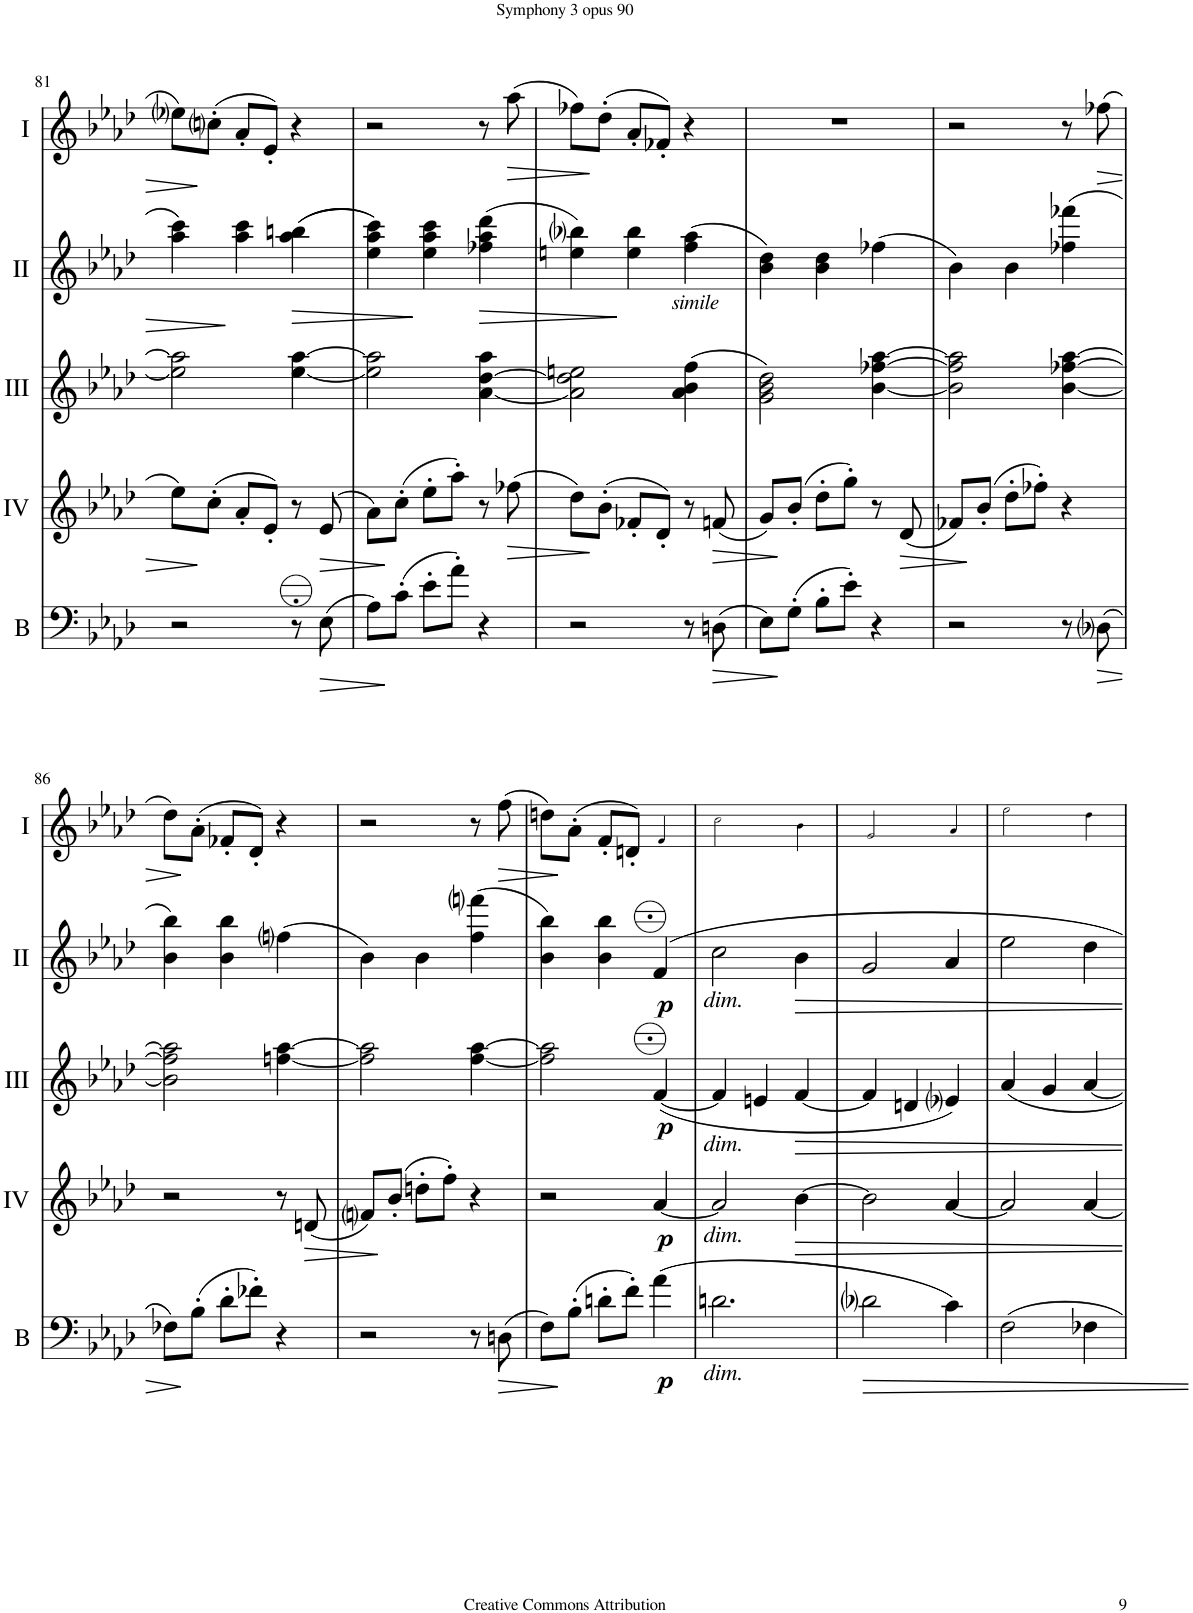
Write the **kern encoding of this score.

**kern	**dynam	**kern	**dynam	**kern	**dynam	**kern	**dynam	**kern	**dynam
*part5	*part5	*part4	*part4	*part3	*part3	*part2	*part2	*part1	*part1
*staff5	*staff5	*staff4	*staff4	*staff3	*staff3	*staff2	*staff2	*staff1	*staff1
*I"Bass	*	*I"Acc. 4	*	*I"Acc. 3	*	*I"Acc. 2	*	*I"Acc. 1	*
*I'B	*	*	*	*	*	*	*	*	*
!!LO:PB:g=z
*clefF4	*	*clefG2	*	*clefG2	*	*clefG2	*	*clefG2	*
*Trd7c12	*	*Trd7c12	*	*Trd7c12	*	*	*	*	*
*k[b-e-a-d-]	*	*k[b-e-a-d-]	*	*k[b-e-a-d-]	*	*k[b-e-a-d-]	*	*k[b-e-a-d-]	*
*M3/4	*	*M3/4	*	*M3/4	*	*M3/4	*	*M3/4	*
=81	=81	=81	=81	=81	=81	=81	=81	=81	=81
2r	.	8ee-\L	.	2ee-\] 2aa-\]	.	4aa-\ 4ccc\	.	8ee-i\L	.
.	.	(8cc'\J	.	.	.	.	.	(8ccni'\J	.
.	.	8a-'/L	.	.	.	4aa-\ 4ccc\	.	8a-'/L	.
.	.	8e-'/J)	.	.	.	.	.	8e-'/J)	.
!	!	!	!	!	!	!	!LO:HP:b	!	!
8r	.	8r	.	[4ee-\ [4aa-\	.	((4aa-\ 4bbn\	>	4r	.
!	!LO:HP:b	!	!LO:HP:b	!	!	!	!	!	!
(8E-\	>	(8e-/	>	.	.	.	.	.	.
=82	=82	=82	=82	=82	=82	=82	=82	=82	=82
8A-\L)	.	8a-\L)	.	2ee-\] 2aa-\]	.	4ee-\ 4aa-\ 4ccc\))	.	2r	.
(8c'\J	]	(8cc'\J	]	.	.	.	.	.	.
8e-'\L	.	8ee-'\L	.	.	.	4ee-\ 4aa-\ 4ccc\	]	.	.
8a-'\J)	.	8aa-'\J)	.	.	.	.	.	.	.
!	!	!	!	!	!	!	!LO:HP:b	!	!
4r	.	8r	.	[4a-\ [4dd-\ 4aa-\	.	(4ff-X\ 4aa-\ 4ddd-\	>	8r	.
!	!	!	!LO:HP:b	!	!	!	!	!	!LO:HP:b
.	.	(8ff-X\	>	.	.	.	.	(8aa-\	>
=83	=83	=83	=83	=83	=83	=83	=83	=83	=83
2r	.	8dd-\L)	.	2a-\] 2dd-\] 2een\	.	4een\ 4bb-i\)	.	8ff-X\L)	.
.	.	(8b-'\J	]	.	.	.	.	(8dd-'\J	]
.	.	8f-X'/L	.	.	.	4ee\ 4bb-\	]	8a-'/L	.
.	.	8d-'/J)	.	.	.	.	.	8f-X'/J)	.
!	!	!	!	!	!	!LO:TX:b:i:t=simile	!	!	!
8r	.	8r	.	(4a-\ 4b-\ 4ff\	.	(4ff\ 4aa-\	.	4r	.
!	!LO:HP:b	!	!LO:HP:b	!	!	!	!	!	!
(8Dn\	>	(8fn/	>	.	.	.	.	.	.
=84	=84	=84	=84	=84	=84	=84	=84	=84	=84
8E-\L)	.	8g/L)	.	2g\ 2b-\ 2dd-\)	.	4b-\ 4dd-\)	.	2.r	.
(8G'\J	]	(8b-'/J	]	.	.	.	.	.	.
8B-'\L	.	8dd-'\L	.	.	.	4b-\ 4dd-\	.	.	.
8e-'\J)	.	8gg'\J)	.	.	.	.	.	.	.
4r	.	8r	.	[4b-\ [4ff-X\ [4aa-\	.	(4ff-X\	.	.	.
!	!	!	!LO:HP:b	!	!	!	!	!	!
.	.	(8d-/	>	.	.	.	.	.	.
=85	=85	=85	=85	=85	=85	=85	=85	=85	=85
2r	.	8f-X/L)	.	2b-\] 2ff-\] 2aa-\]	.	4b-\)	.	2r	.
.	.	(8b-'/J	]	.	.	.	.	.	.
.	.	8dd-'\L	.	.	.	4b-\	.	.	.
.	.	8ff-X'\J)	.	.	.	.	.	.	.
8r	.	4r	.	[4b-\ [4ff-X\ [4aa-\	.	(4ff-X\ 4fff-X\	.	8r	.
!	!LO:HP:b	!	!	!	!	!	!	!	!LO:HP:b
(8D-i\	>	.	.	.	.	.	.	(8ff-X\	>
!!LO:LB:g=z
=86	=86	=86	=86	=86	=86	=86	=86	=86	=86
8F-X\L)	.	2r	.	2b-\] 2ff-\] 2aa-\]	.	4b-\ 4bb-\)	.	8dd-\L)	.
(8B-'\J	]	.	.	.	.	.	.	(8a-'\J	]
8d-'\L	.	.	.	.	.	4b-\ 4bb-\	.	8f-X'/L	.
8f-X'\J)	.	.	.	.	.	.	.	8d-'/J)	.
4r	.	8r	.	[4ffn\ [4aa-\	.	(4ffni\	.	4r	.
!	!	!	!LO:HP:b	!	!	!	!	!	!
.	.	(8dn/	>	.	.	.	.	.	.
=87	=87	=87	=87	=87	=87	=87	=87	=87	=87
2r	.	8fni/L)	.	2ff\] 2aa-\]	.	4b-\)	.	2r	.
.	.	(8b-'/J	]	.	.	.	.	.	.
.	.	8ddn'\L	.	.	.	4b-\	.	.	.
.	.	8ff'\J)	.	.	.	.	.	.	.
8r	.	4r	.	[4ff\ [4aa-\	.	(4ff\ 4fffni\	.	8r	.
!	!LO:HP:b	!	!	!	!	!	!	!	!LO:HP:b
(8Dn\	>	.	.	.	.	.	.	(8ff\	>
=88	=88	=88	=88	=88	=88	=88	=88	=88	=88
8F\L)	.	2r	.	2ff\] 2aa-\]	.	4b-\ 4bb-\)	.	8ddn\L)	.
(8B-'\J	]	.	.	.	.	.	.	(8a-'\J	]
8dn'\L	.	.	.	.	.	4b-\ 4bb-\	.	8f'/L	.
8f'\J)	.	.	.	.	.	.	.	8dn'/J)	.
!	!LO:DY:b	!	!LO:DY:b	!	!LO:DY:b	!	!LO:DY:b	!	!
(4a-\	p	[4a-/	p	([4f/	p	4f/	p	4f!/	.
=89	=89	=89	=89	=89	=89	=89	=89	=89	=89
!	!	!	!	!	!	!LO:TX:b:i:t=dim.	!	!	!
!	!	!	!	!LO:TX:b:i:t=dim.	!	!	!	!	!
!	!	!LO:TX:b:i:t=dim.	!	!	!	!	!	!	!
!LO:TX:b:i:t=dim.	!	!	!	!	!	!	!	!	!
2.dn\	.	2a-/]	.	4f/]	.	2cc\	.	2cc!\	.
.	.	.	.	4en/	.	.	.	.	.
.	.	[4b-\	.	[4f/	.	4b-\	.	4b-!\	.
=90	=90	=90	=90	=90	=90	=90	=90	=90	=90
2d-i\	.	2b-\]	.	4f/]	.	2g/	.	2g!/	.
.	.	.	.	4dn/	.	.	.	.	.
4c\)	.	[4a-/	.	4e-i/)	.	4a-/	.	4a-!/	.
=91	=91	=91	=91	=91	=91	=91	=91	=91	=91
2F\	.	2a-/]	.	4a-/	.	2ee-\	.	2ee-!\	.
.	.	.	.	4g/	.	.	.	.	.
4F-X\	.	[4a-/	.	[4a-/	.	4dd-\	.	4dd-!\	.
=	=	=	=	=	=	=	=	=	=
*-	*-	*-	*-	*-	*-	*-	*-	*-	*-
